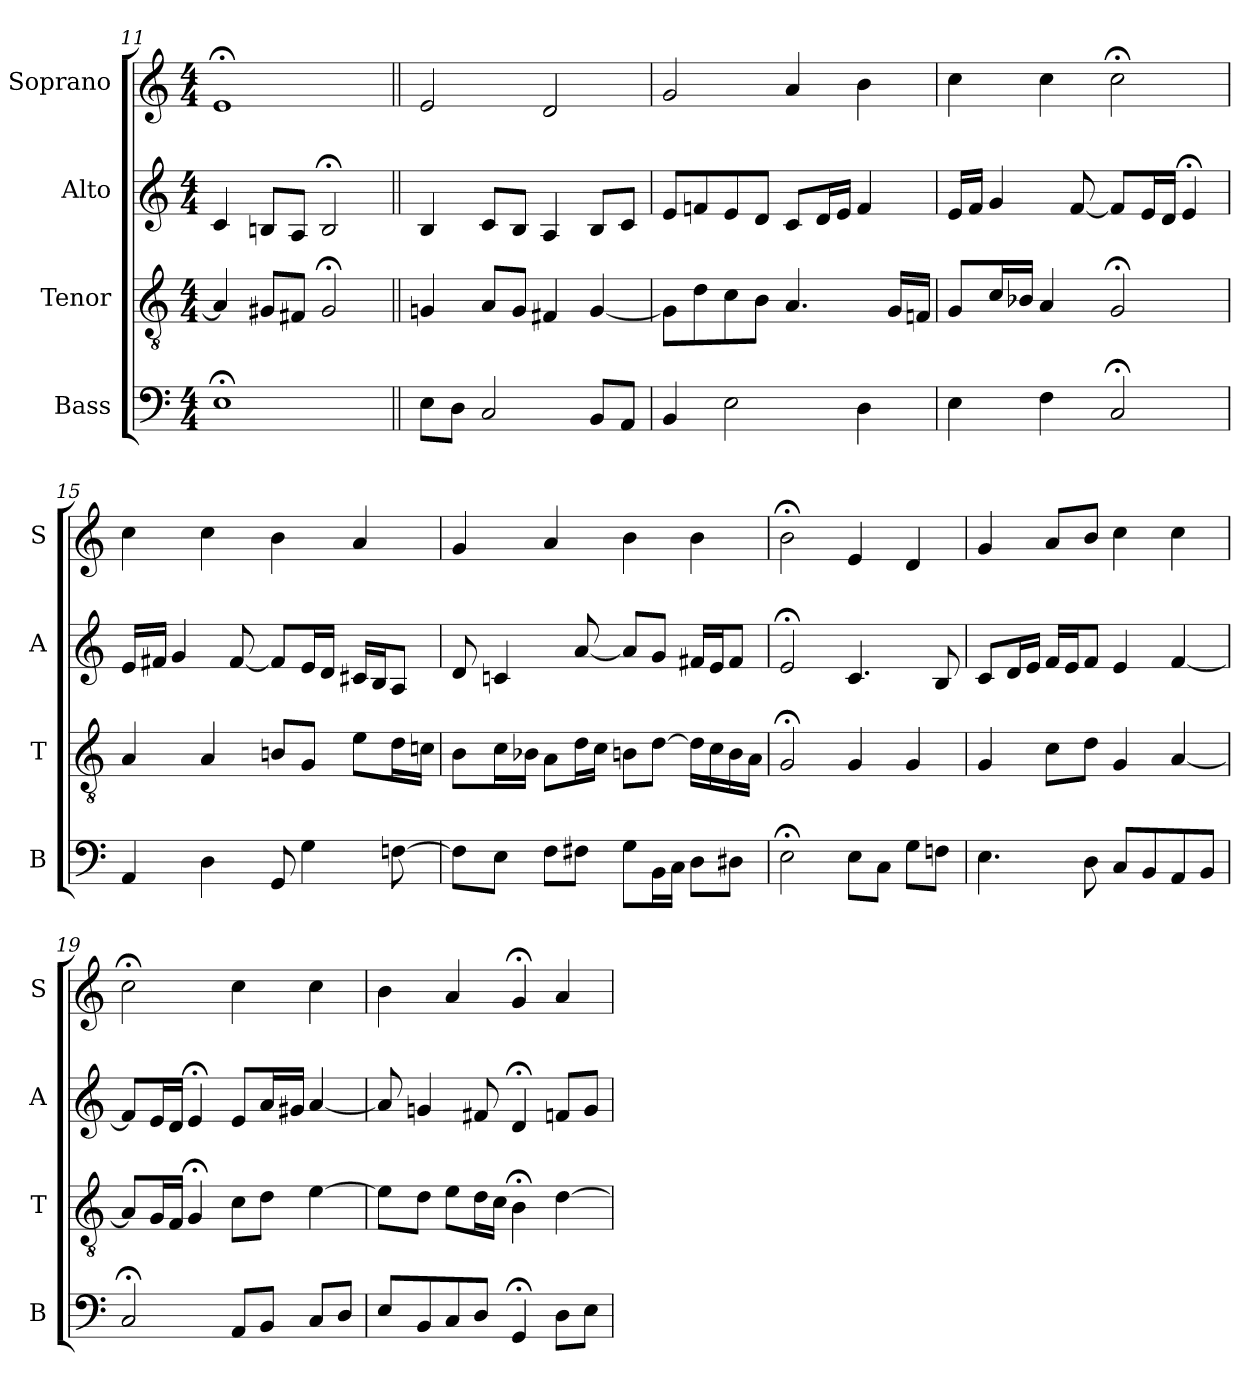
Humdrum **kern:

**kern	**kern	**kern	**kern
*part4	*part3	*part2	*part1
*staff4	*staff3	*staff2	*staff1
*I"Bass	*I"Tenor	*I"Alto	*I"Soprano
*I'B	*I'T	*I'A	*I'S
*clefF4	*clefGv2	*clefG2	*clefG2
*k[]	*k[]	*k[]	*k[]
*a:	*a:	*a:	*a:
*M4/4	*M4/4	*M4/4	*M4/4
=11	=11	=11	=11
1E;<	4A]	4c	1e;<
.	8G#XL	8BnL	.
.	8F#XJ	8AJ	.
.	2G#;<	2B;<	.
=12||	=12||	=12||	=12||
8EL	4Gn	4B	2e
8DJ	.	.	.
2C	8AL	8cL	.
.	8GJ	8BJ	.
.	4F#X	4A	2d
8BBL	[4G	8BL	.
8AAJ	.	8cJ	.
=13	=13	=13	=13
4BB	8GL]	8eL	2g
.	8d	8fn	.
2E	8c	8e	.
.	8BJ	8dJ	.
.	4.A	8cL	4a
.	.	16dL	.
.	.	16eJJ	.
4D	.	4f	4b
.	16GLL	.	.
.	16FnJJ	.	.
=14	=14	=14	=14
4E	8GL	16eLL	4cc
.	.	16fJJ	.
.	16cL	4g	.
.	16B-XJJ	.	.
4F	4A	.	4cc
.	.	[8f	.
2C;<	2G;<	8fL]	2cc;<
.	.	16eL	.
.	.	16dJJ	.
.	.	4e;<	.
=15	=15	=15	=15
4AA	4A	16eLL	4cc
.	.	16f#XJJ	.
.	.	4g	.
4D	4A	.	4cc
.	.	[8f#	.
8GG	8BnL	8f#L]	4b
4G	8GJ	16eL	.
.	.	16dJJ	.
.	8eL	16c#XLL	4a
.	.	16BJ	.
[8Fn	16dL	8AJ	.
.	16cnJJ	.	.
=16	=16	=16	=16
8FL]	8BL	8d	4g
8EJ	16cL	4cn	.
.	16B-XJJ	.	.
8FL	8AL	.	4a
8F#XJ	16dL	[8a	.
.	16cJJ	.	.
8GL	8BnL	8aL]	4b
16BBL	[8dJ	8gJ	.
16CJJ	.	.	.
8DL	16dLL]	16f#XLL	4b
.	16c	16eJ	.
8D#XJ	16B	8f#J	.
.	16AJJ	.	.
=17	=17	=17	=17
2E;<	2G;<	2e;<	2b;<
8EL	4G	4.c	4e
8CJ	.	.	.
8GL	4G	.	4d
8FnJ	.	8B	.
=18	=18	=18	=18
4.E	4G	8cL	4g
.	.	16dL	.
.	.	16eJJ	.
.	8cL	16fLL	8aL
.	.	16eJ	.
8D	8dJ	8fJ	8bJ
8CL	4G	4e	4cc
8BB	.	.	.
8AA	[4A	[4f	4cc
8BBJ	.	.	.
=19	=19	=19	=19
2C;<	8AL]	8fL]	2cc;<
.	16GL	16eL	.
.	16FJJ	16dJJ	.
.	4G;<	4e;<	.
8AAL	8cL	8eL	4cc
8BBJ	8dJ	16aL	.
.	.	16g#XJJ	.
8CL	[4e	[4a	4cc
8DJ	.	.	.
=20	=20	=20	=20
8EL	8eL]	8a]	4b
8BB	8dJ	4gn	.
8C	8eL	.	4a
8DJ	16dL	8f#X	.
.	16cJJ	.	.
4GG;<	4B;<	4d;<	4g;<
8DL	[4d	8fnL	4a
8EJ	.	8gJ	.
=	=	=	=
*-	*-	*-	*-
